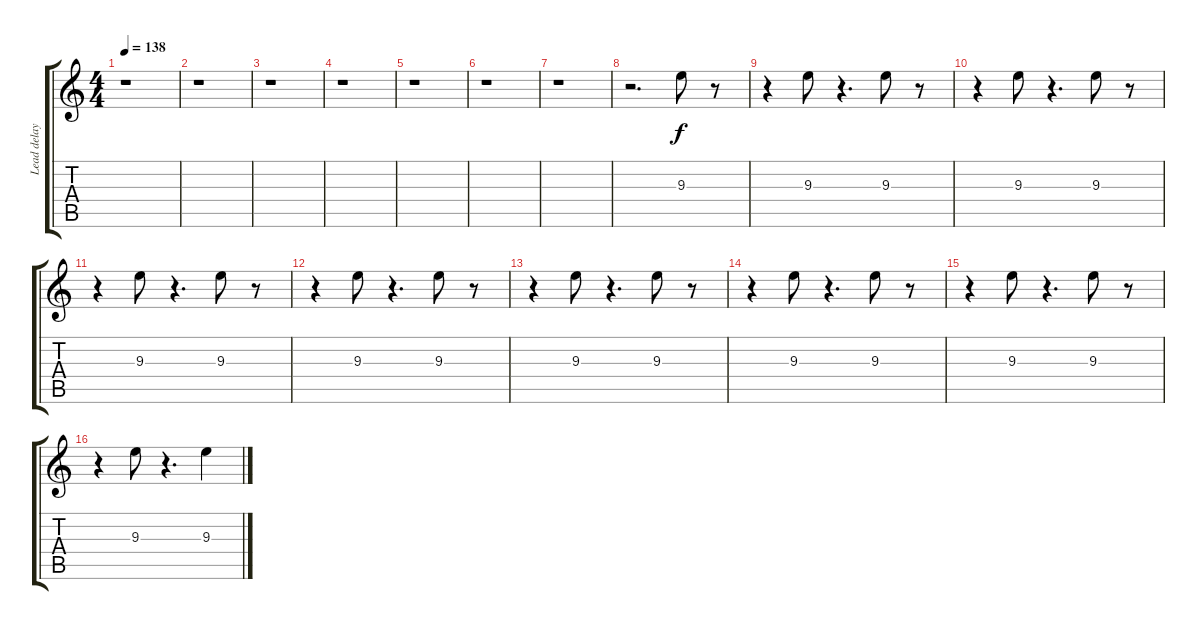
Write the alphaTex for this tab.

\track ("Lead delay" "Lead delay") {instrument electricguitarjazz}
\staff {score tabs}
\tuning (E4 B3 G3 D3 A2 E2) {hide}
\ts (4 4)
\tempo 138
\clef g2
\ks c
r.1{dy f} |
r.1 |
r.1 |
r.1 |
r.1 |
r.1 |
r.1 |
r.2{d} 9.3.8 r.8 |
r.4 9.3.8 r.4{d} 9.3.8 r.8 |
r.4 9.3.8 r.4{d} 9.3.8 r.8 |
r.4 9.3.8 r.4{d} 9.3.8 r.8 |
r.4 9.3.8 r.4{d} 9.3.8 r.8 |
r.4 9.3.8 r.4{d} 9.3.8 r.8 |
r.4 9.3.8 r.4{d} 9.3.8 r.8 |
r.4 9.3.8 r.4{d} 9.3.8 r.8 |
r.4 9.3.8 r.4{d} 9.3.4
